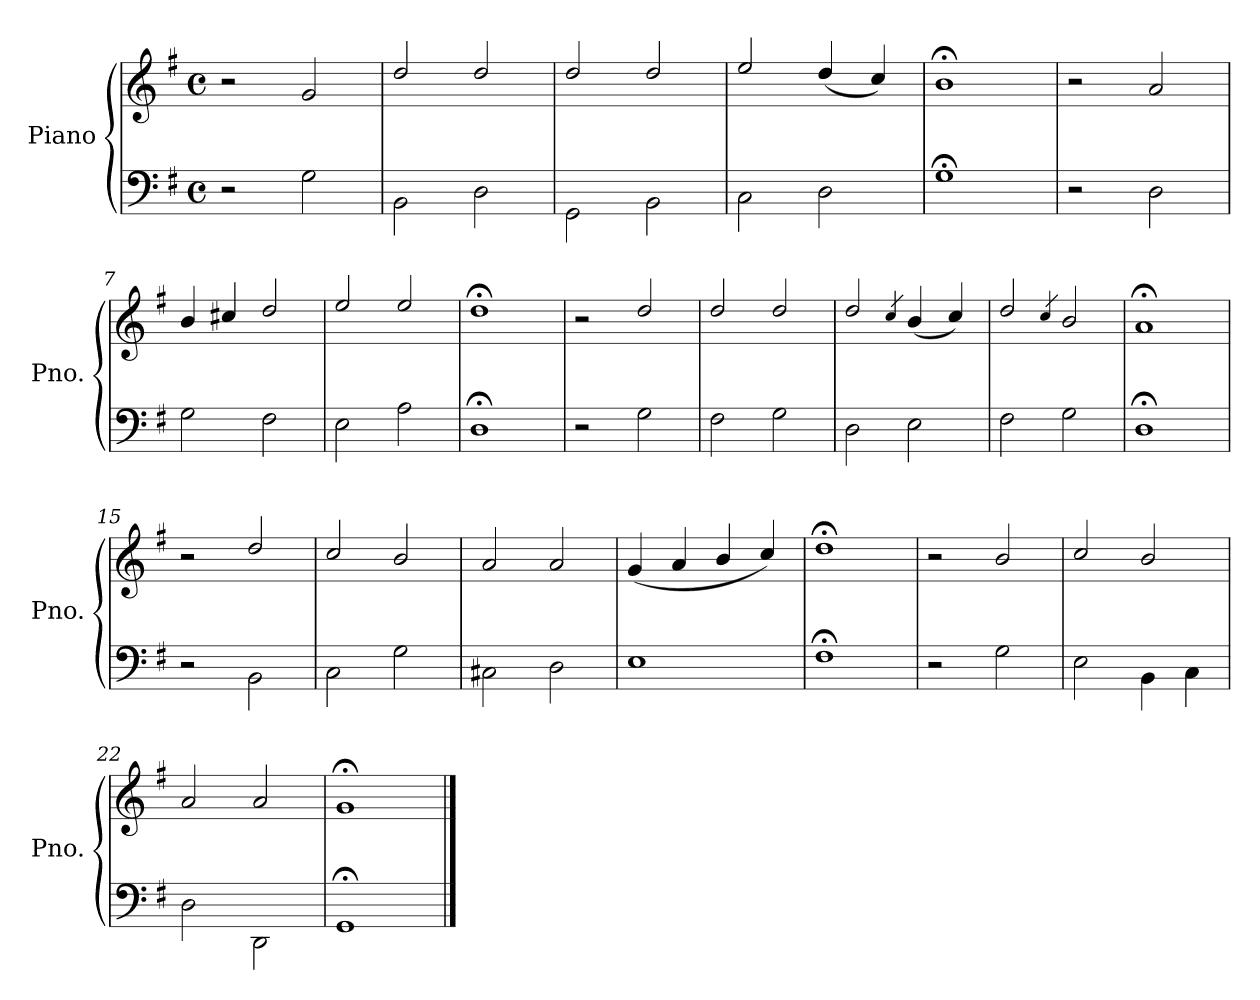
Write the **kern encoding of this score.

**kern	**kern
*part1	*part1
*staff2	*staff1
*I"Piano	*
*I'Pno.	*
*clefF4	*clefG2
*k[f#]	*k[f#]
*G:	*G:
*M4/4	*M4/4
*met(c)	*met(c)
=1	=1
2r	2r
2G\	2g/
=2	=2
2BB\	2dd/
2D\	2dd/
=3	=3
2GG\	2dd/
2BB\	2dd/
=4	=4
2C\	2ee/
2D\	(4dd/
.	4cc/)
=5	=5
1G;	1b;<
=6	=6
2r	2r
2D\	2a/
=7	=7
2G\	4b/
.	4cc#X/
2F#\	2dd/
=8	=8
2E\	2ee/
2A\	2ee/
=9	=9
1D;	1dd;<
!!LO:LB:g=z
=10	=10
2r	2r
2G\	2dd/
=11	=11
2F#\	2dd/
2G\	2dd/
=12	=12
2D\	2dd/
.	4qcc/
2E\	(4b/
.	4cc/)
=13	=13
2F#\	2dd/
.	4qcc/
2G\	2b/
=14	=14
1D;	1a;<
=15	=15
2r	2r
2BB\	2dd/
=16	=16
2C\	2cc/
2G\	2b/
=17	=17
2C#X\	2a/
2D\	2a/
=18	=18
1E	(4g/
.	4a/
.	4b/
.	4cc/)
=19	=19
1F#;	1dd;<
!!LO:LB:g=z
=20	=20
2r	2r
2G\	2b/
=21	=21
2E\	2cc/
4BB\	2b/
4C\	.
=22	=22
2D\	2a/
2DD\	2a/
=23	=23
1GG;	1g;<
==	==
*-	*-
